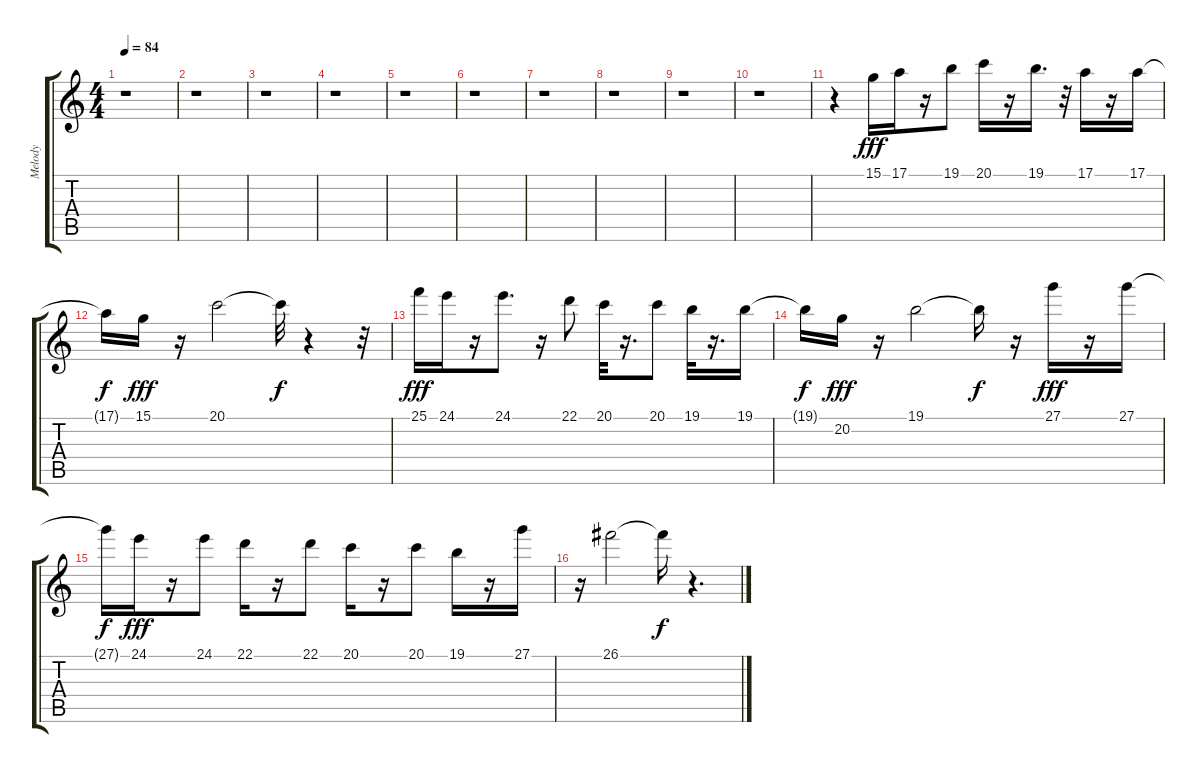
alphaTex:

\track ("Melody " "Melody ") {instrument flute}
\staff {score tabs}
\tuning (E4 B3 G3 D3 A2 E2) {hide}
\ts (4 4)
\tempo 84
\clef g2
\ks c
r.1{dy f} |
r.1 |
r.1 |
r.1 |
r.1 |
r.1 |
r.1 |
r.1 |
r.1 |
r.1 |
r.4 15.1.16{dy fff} 17.1.16 r.16 19.1.8 20.1.16 r.16 19.1.16{d} r.32 17.1.16 r.16 17.1.16 |
17.1{t}.16{dy f} 15.1.16{dy fff} r.16 20.1.2 20.1{t}.32{dy f} r.4 r.32 |
25.1.16{dy fff} 24.1.16 r.16 24.1.8{d} r.16 22.1.8 20.1.32 r.16{d} 20.1.8 19.1.32 r.16{d} 19.1.16 |
19.1{t}.16{dy f} 20.2.16{dy fff} r.16 19.1.2 19.1{t}.16{dy f} r.16 27.1.16{dy fff} r.16 27.1.16 |
27.1{t}.16{dy f} 24.1.16{dy fff} r.16 24.1.8 22.1.16 r.16 22.1.8 20.1.16 r.16 20.1.8 19.1.16 r.16 27.1.16 |
r.16 26.1.2 26.1{t}.16{dy f} r.4{d}
